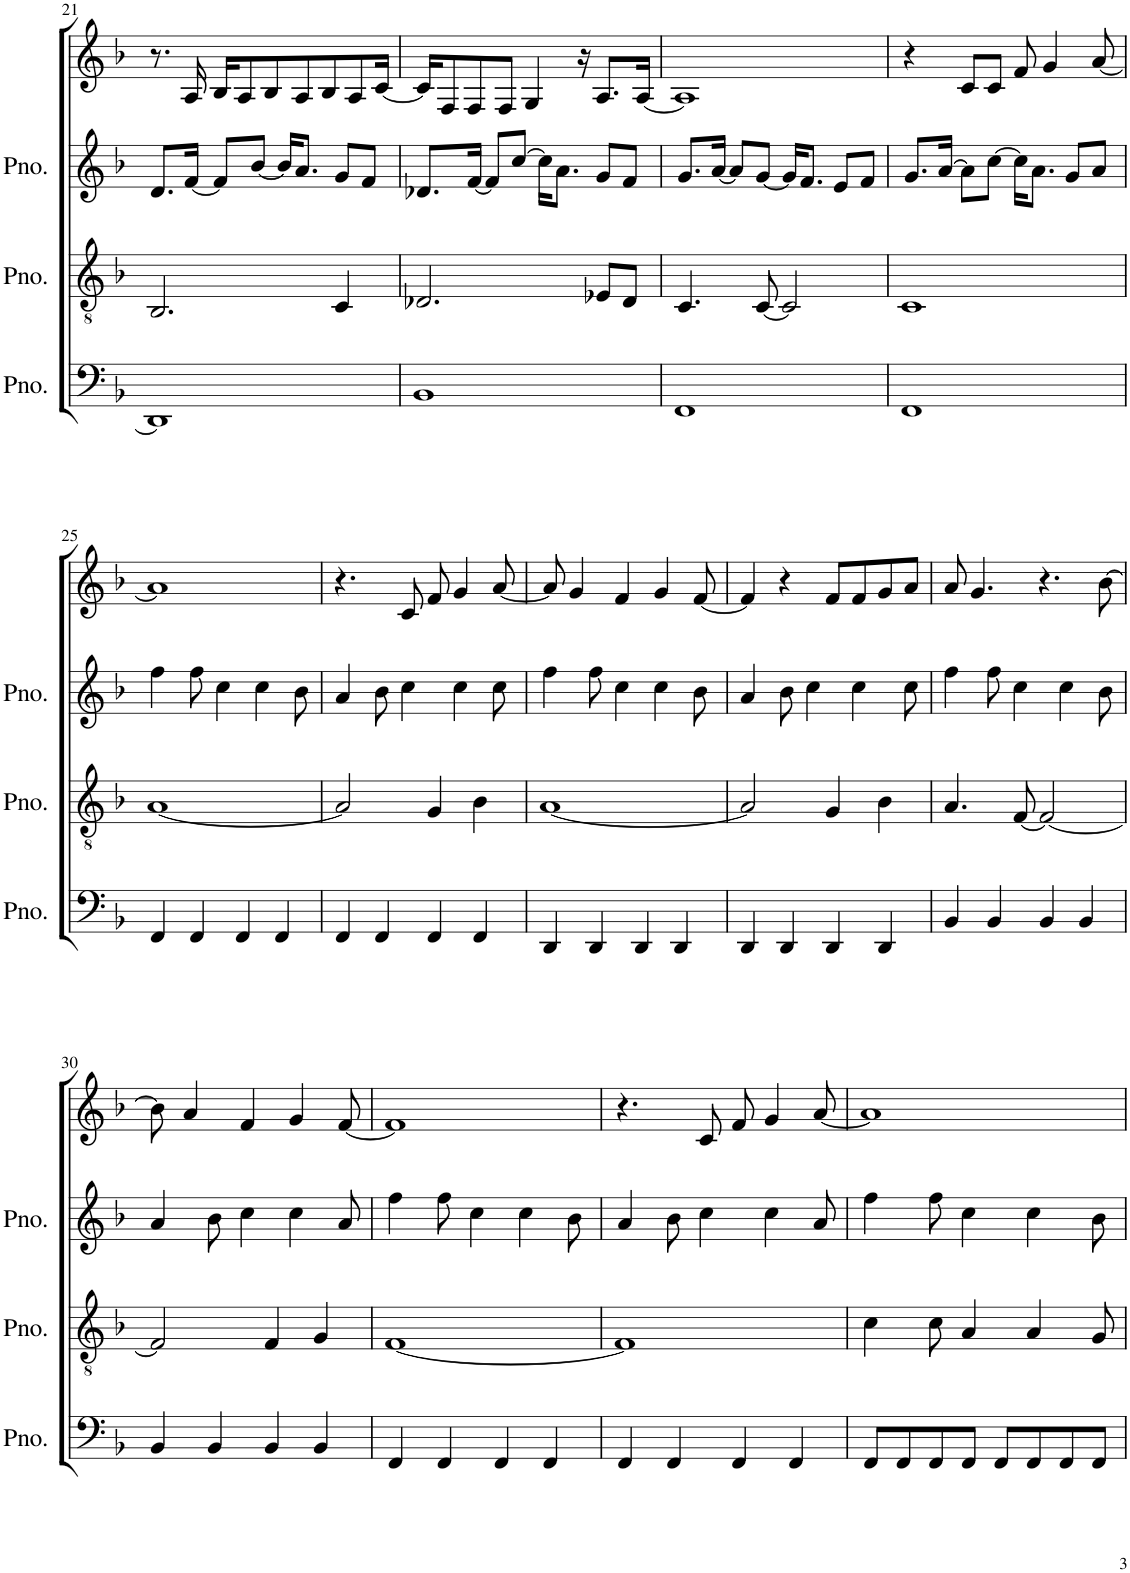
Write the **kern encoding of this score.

**kern	**kern	**kern	**kern
*part4	*part3	*part2	*part1
*staff4	*staff3	*staff2	*staff1
*I"Base	*I"Chorus2	*I"Chorus1	*I"Vocal
!!LO:PB:g=z
*clefF4	*clefGv2	*clefG2	*clefG2
*k[b-]	*k[b-]	*k[b-]	*k[b-]
*M4/4	*M4/4	*M4/4	*M4/4
=21	=21	=21	=21
1DD]	2.BB-/	8.d/L	8.r
.	.	[16f/Jk	16A/
.	.	8f/L]	16B-/KL
.	.	.	8A/
.	.	[8b-/J	.
.	.	.	8B-/
.	.	16b-/KL]	.
.	.	8.a/J	8A/
.	.	.	8B-/
.	4C/	8g/L	.
.	.	.	8A/
.	.	8f/J	.
.	.	.	[16c/Jk
=22	=22	=22	=22
1BB-	2.D-X/	8.d-X/L	16c/KL]
.	.	.	8F/
.	.	[16f/Jk	8F/
.	.	8f/L]	.
.	.	.	8F/J
.	.	[8cc/J	.
.	.	.	4G/
.	.	16cc\KL]	.
.	.	8.a\J	.
.	.	.	16r
.	8E-X/L	8g/L	8.A/L
.	8D-/J	8f/J	.
.	.	.	[16A/Jk
=23	=23	=23	=23
1FF	4.C/	8.g/L	1A]
.	.	[16a/Jk	.
.	.	8a/L]	.
.	[8C/	[8g/J	.
.	2C/]	16g/KL]	.
.	.	8.f/J	.
.	.	8e/L	.
.	.	8f/J	.
=24	=24	=24	=24
1FF	1C	8.g/L	4r
.	.	[16a/Jk	.
.	.	8a\L]	8c/L
.	.	[8cc\J	8c/J
.	.	16cc\KL]	8f/
.	.	8.a\J	.
.	.	.	4g/
.	.	8g/L	.
.	.	8a/J	[8a/
!!LO:LB:g=z
=25	=25	=25	=25
4FF/	[1A	4ff\	1a]
4FF/	.	8ff\	.
.	.	4cc\	.
4FF/	.	.	.
.	.	4cc\	.
4FF/	.	.	.
.	.	8b-\	.
=26	=26	=26	=26
4FF/	2A/]	4a/	4.r
4FF/	.	8b-\	.
.	.	4cc\	8c/
4FF/	4G/	.	8f/
.	.	4cc\	4g/
4FF/	4B-\	.	.
.	.	8cc\	[8a/
=27	=27	=27	=27
4DD/	[1A	4ff\	8a/]
.	.	.	4g/
4DD/	.	8ff\	.
.	.	4cc\	4f/
4DD/	.	.	.
.	.	4cc\	4g/
4DD/	.	.	.
.	.	8b-\	[8f/
=28	=28	=28	=28
4DD/	2A/]	4a/	4f/]
4DD/	.	8b-\	4r
.	.	4cc\	.
4DD/	4G/	.	8f/L
.	.	4cc\	8f/
4DD/	4B-\	.	8g/
.	.	8cc\	8a/J
=29	=29	=29	=29
4BB-/	4.A/	4ff\	8a/
.	.	.	4.g/
4BB-/	.	8ff\	.
.	[8F/	4cc\	.
4BB-/	2F/_	.	4.r
.	.	4cc\	.
4BB-/	.	.	.
.	.	8b-\	[8b-\
!!LO:LB:g=z
=30	=30	=30	=30
4BB-/	2F/]	4a/	8b-\]
.	.	.	4a/
4BB-/	.	8b-\	.
.	.	4cc\	4f/
4BB-/	4F/	.	.
.	.	4cc\	4g/
4BB-/	4G/	.	.
.	.	8a/	[8f/
=31	=31	=31	=31
4FF/	[1F	4ff\	1f]
4FF/	.	8ff\	.
.	.	4cc\	.
4FF/	.	.	.
.	.	4cc\	.
4FF/	.	.	.
.	.	8b-\	.
=32	=32	=32	=32
4FF/	1F]	4a/	4.r
4FF/	.	8b-\	.
.	.	4cc\	8c/
4FF/	.	.	8f/
.	.	4cc\	4g/
4FF/	.	.	.
.	.	8a/	[8a/
=33	=33	=33	=33
8FF/L	4c\	4ff\	1a]
8FF/	.	.	.
8FF/	8c\	8ff\	.
8FF/J	4A/	4cc\	.
8FF/L	.	.	.
8FF/	4A/	4cc\	.
8FF/	.	.	.
8FF/J	8G/	8b-\	.
=	=	=	=
*-	*-	*-	*-
